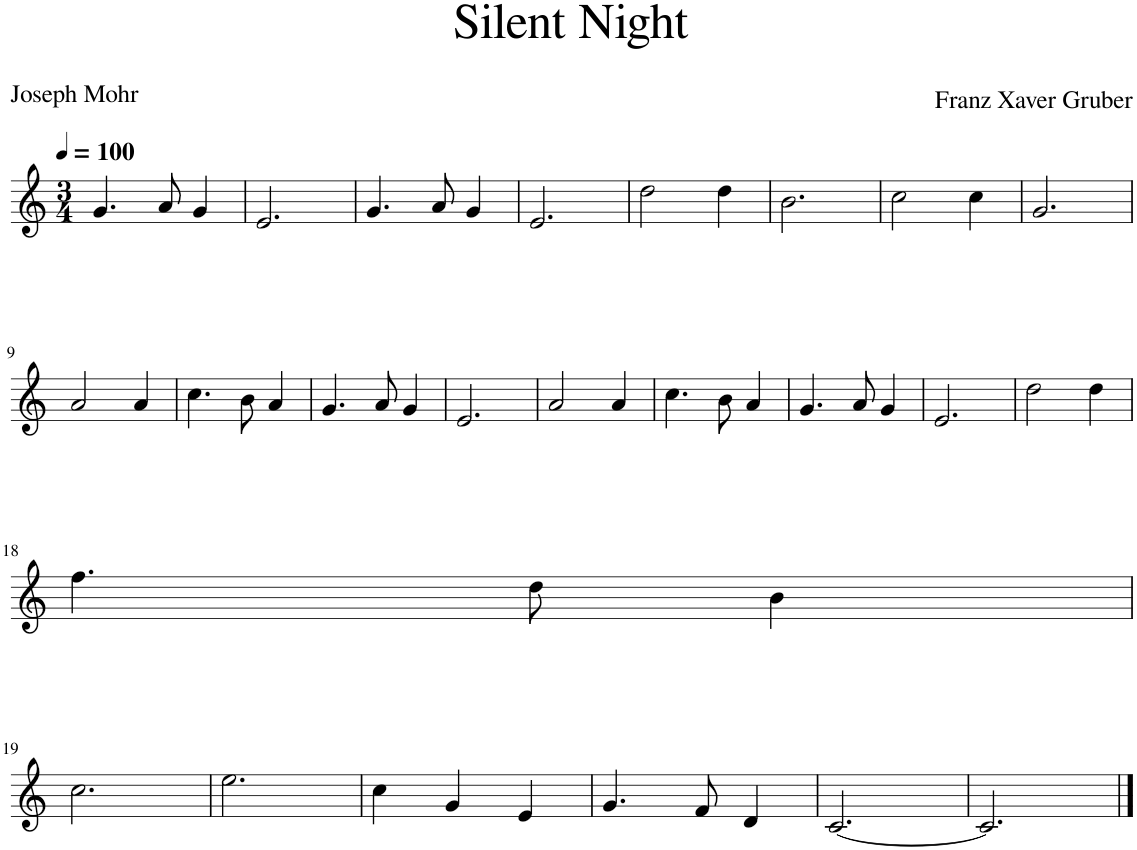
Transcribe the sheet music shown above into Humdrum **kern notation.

**kern
*part1
*staff1
*I"Piano
*I'Pno.
*clefG2
*k[]
*M3/4
*MM100
=1
4.g/
8a/
4g/
=2
2.e/
=3
4.g/
8a/
4g/
=4
2.e/
=5
2dd\
4dd\
=6
2.b\
=7
2cc\
4cc\
=8
2.g/
!!LO:LB:g=z
=9
2a/
4a/
=10
4.cc\
8b\
4a/
=11
4.g/
8a/
4g/
=12
2.e/
=13
2a/
4a/
=14
4.cc\
8b\
4a/
=15
4.g/
8a/
4g/
=16
2.e/
=17
2dd\
4dd\
!!LO:LB:g=z
=18
4.ff\
8dd\
4b\
!!LO:LB:g=z
=19
2.cc\
=20
2.ee\
=21
4cc\
4g/
4e/
=22
4.g/
8f/
4d/
=23
[2.c/
=24
2.c/]
==
*-
